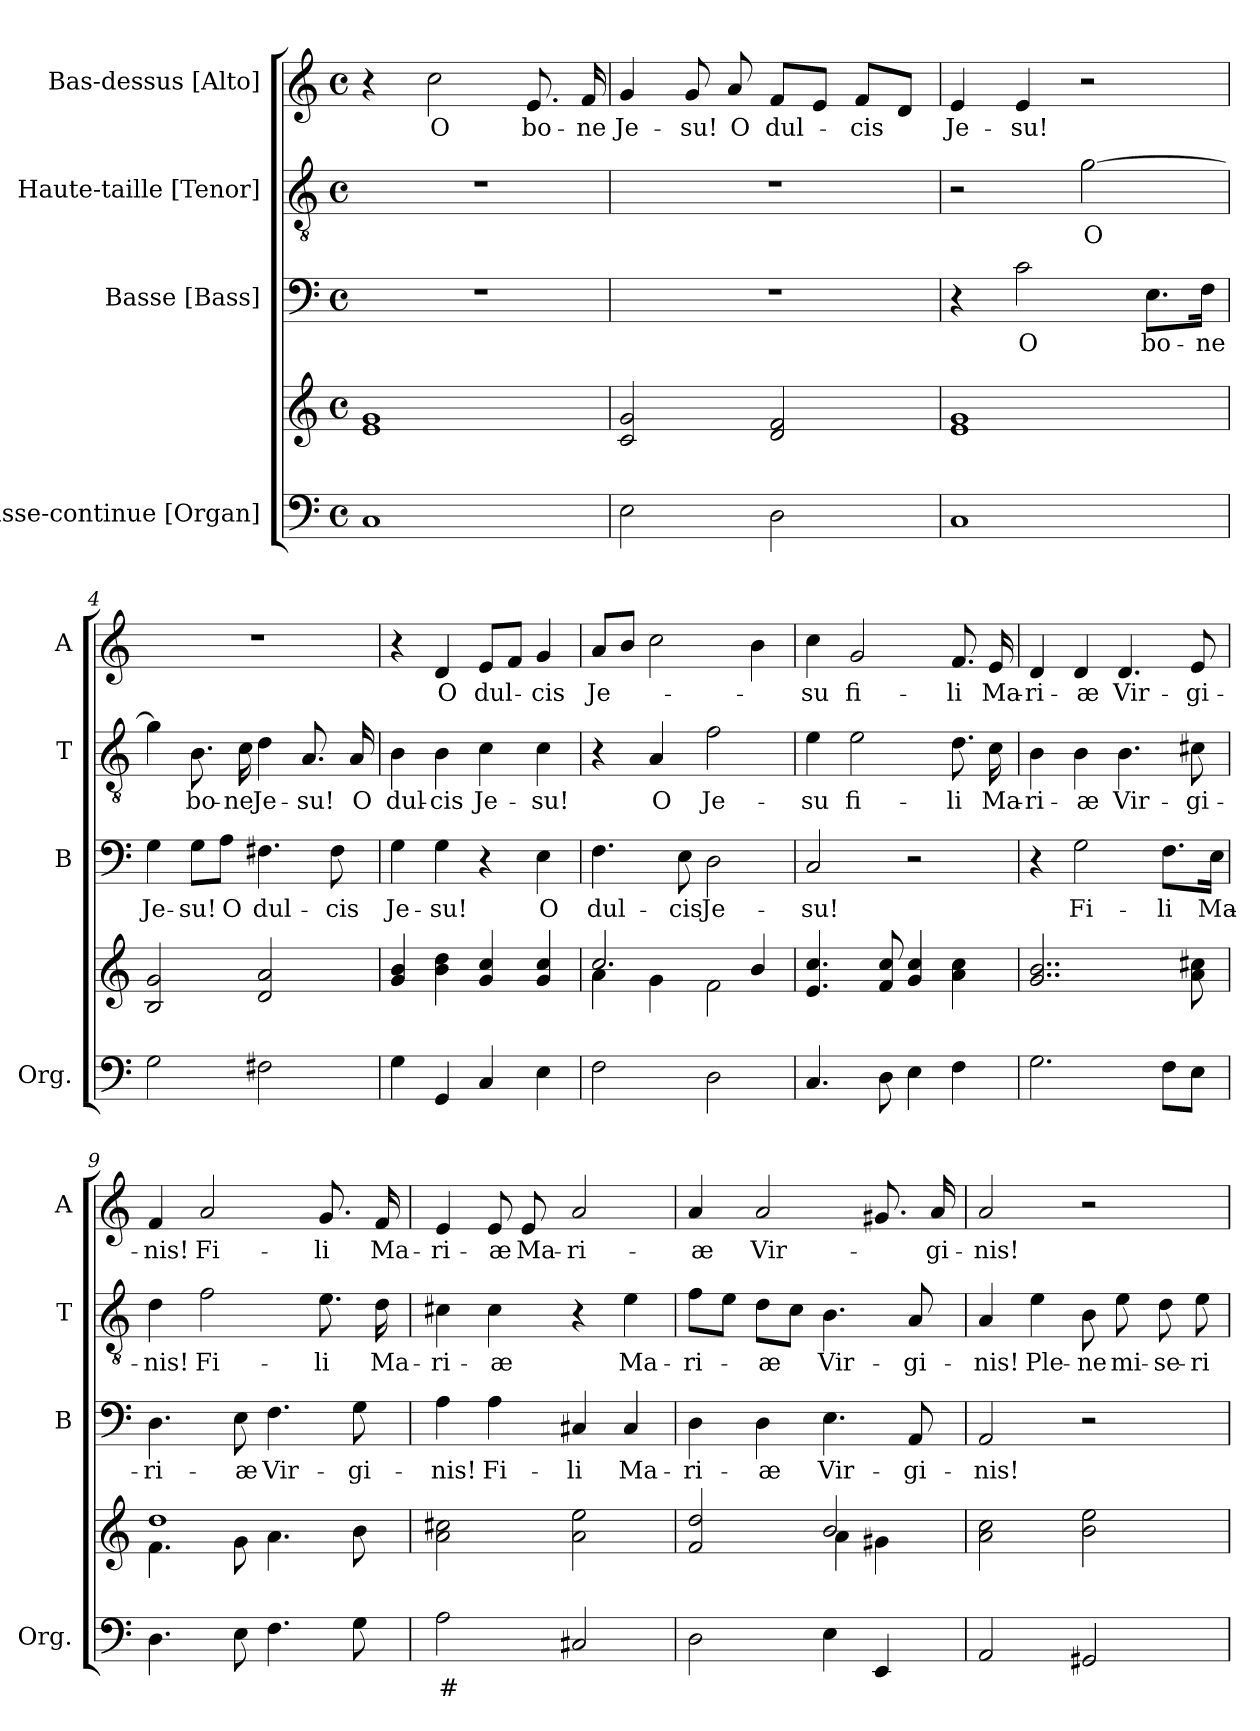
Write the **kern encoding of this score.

**kern	**text	**kern	**kern	**text	**kern	**text	**kern	**text
*part4	*part4	*part4	*part3	*part3	*part2	*part2	*part1	*part1
*staff5	*staff5	*staff4	*staff3	*staff3	*staff2	*staff2	*staff1	*staff1
*I"Basse-continue [Organ]	*	*	*I"Basse [Bass]	*	*I"Haute-taille [Tenor]	*	*I"Bas-dessus [Alto]	*
*I'Org.	*	*	*I'B	*	*I'T	*	*I'A	*
*clefF4	*	*clefG2	*clefF4	*	*clefGv2	*	*clefG2	*
*k[]	*	*k[]	*k[]	*	*k[]	*	*k[]	*
*C:	*	*C:	*C:	*	*C:	*	*C:	*
*M4/4	*	*M4/4	*M4/4	*	*M4/4	*	*M4/4	*
*met(c)	*	*met(c)	*met(c)	*	*met(c)	*	*met(c)	*
=1	=1	=1	=1	=1	=1	=1	=1	=1
1C	.	1e 1g	1r	.	1r	.	4r	.
!	!	!	!	!	!	!	!	!LO:LY:b
.	.	.	.	.	.	.	2cc\	O
!	!	!	!	!	!	!	!	!LO:LY:b
.	.	.	.	.	.	.	8.e/	bo-
!	!	!	!	!	!	!	!	!LO:LY:b
.	.	.	.	.	.	.	16f/	-ne
=2	=2	=2	=2	=2	=2	=2	=2	=2
!	!	!	!	!	!	!	!	!LO:LY:b
2E\	.	2c/ 2g/	1r	.	1r	.	4g/	Je-
!	!	!	!	!	!	!	!	!LO:LY:b
.	.	.	.	.	.	.	8g/	-su!
!	!	!	!	!	!	!	!	!LO:LY:b
.	.	.	.	.	.	.	8a/	O
!	!	!	!	!	!	!	!	!LO:LY:b
2D\	.	2d/ 2f/	.	.	.	.	8f/L	dul-
.	.	.	.	.	.	.	8e/J	.
!	!	!	!	!	!	!	!	!LO:LY:b
.	.	.	.	.	.	.	8f/L	-cis
.	.	.	.	.	.	.	8d/J	.
=3	=3	=3	=3	=3	=3	=3	=3	=3
!	!	!	!	!	!	!	!	!LO:LY:b
1C	.	1e 1g	4r	.	2r	.	4e/	Je-
!	!	!	!	!LO:LY:b	!	!	!	!LO:LY:b
.	.	.	2c\	O	.	.	4e/	-su!
!	!	!	!	!	!	!LO:LY:b	!	!
.	.	.	.	.	[2g\	O	2r	.
!	!	!	!	!LO:LY:b	!	!	!	!
.	.	.	8.E\L	bo-	.	.	.	.
!	!	!	!	!LO:LY:b	!	!	!	!
.	.	.	16F\Jk	-ne	.	.	.	.
=4	=4	=4	=4	=4	=4	=4	=4	=4
!	!	!	!	!LO:LY:b	!	!	!	!
2G\	.	2B/ 2g/	4G\	Je-	4g\]	.	1r	.
!	!	!	!	!LO:LY:b	!	!LO:LY:b	!	!
.	.	.	8G\L	-su!	8.B\	bo-	.	.
!	!	!	!	!LO:LY:b	!	!	!	!
.	.	.	8A\J	O	.	.	.	.
!	!	!	!	!	!	!LO:LY:b	!	!
.	.	.	.	.	16c\	-ne	.	.
!	!	!	!	!LO:LY:b	!	!LO:LY:b	!	!
2F#X\	.	2d/ 2a/	4.F#X\	dul-	4d\	Je-	.	.
!	!	!	!	!	!	!LO:LY:b	!	!
.	.	.	.	.	8.A/	-su!	.	.
!	!	!	!	!LO:LY:b	!	!	!	!
.	.	.	8F#\	-cis	.	.	.	.
!	!	!	!	!	!	!LO:LY:b	!	!
.	.	.	.	.	16A/	O	.	.
!!LO:LB:g=z
=5	=5	=5	=5	=5	=5	=5	=5	=5
!	!	!	!	!LO:LY:b	!	!LO:LY:b	!	!
4G\	.	4g/ 4b/	4G\	Je-	4B\	dul-	4r	.
!	!	!	!	!LO:LY:b	!	!LO:LY:b	!	!LO:LY:b
4GG/	.	4b\ 4dd\	4G\	-su!	4B\	-cis	4d/	O
!	!	!	!	!	!	!LO:LY:b	!	!LO:LY:b
4C/	.	4g/ 4cc/	4r	.	4c\	Je-	8e/L	dul-
.	.	.	.	.	.	.	8f/J	.
!	!	!	!	!LO:LY:b	!	!LO:LY:b	!	!LO:LY:b
4E\	.	4g/ 4cc/	4E\	O	4c\	-su!	4g/	-cis
=6	=6	=6	=6	=6	=6	=6	=6	=6
*	*	*^	*	*	*	*	*	*
!	!	!	!	!	!LO:LY:b	!	!	!	!LO:LY:b
2F\	.	2.cc/	4a\	4.F\	dul-	4r	.	8a/L	Je-
.	.	.	.	.	.	.	.	8b/J	.
!	!	!	!	!	!	!	!LO:LY:b	!	!
.	.	.	4g\	.	.	4A/	O	2cc\	.
!	!	!	!	!	!LO:LY:b	!	!	!	!
.	.	.	.	8E\	-cis	.	.	.	.
!	!	!	!	!	!LO:LY:b	!	!LO:LY:b	!	!
2D\	.	.	2f\	2D\	Je-	2f\	Je-	.	.
.	.	4b/	.	.	.	.	.	4b\	.
*	*	*v	*v	*	*	*	*	*	*
=7	=7	=7	=7	=7	=7	=7	=7	=7
!	!	!	!	!LO:LY:b	!	!LO:LY:b	!	!LO:LY:b
4.C/	.	4.e/ 4.cc/	2C/	-su!	4e\	-su	4cc\	-su
!	!	!	!	!	!	!LO:LY:b	!	!LO:LY:b
.	.	.	.	.	2e\	fi-	2g/	fi-
8D\	.	8f/ 8cc/	.	.	.	.	.	.
4E\	.	4g/ 4cc/	2r	.	.	.	.	.
!	!	!	!	!	!	!LO:LY:b	!	!LO:LY:b
4F\	.	4a\ 4cc\	.	.	8.d\	-li	8.f/	-li
!	!	!	!	!	!	!LO:LY:b	!	!LO:LY:b
.	.	.	.	.	16c\	Ma-	16e/	Ma-
=8	=8	=8	=8	=8	=8	=8	=8	=8
!	!	!	!	!	!	!LO:LY:b	!	!LO:LY:b
2.G\	.	2..g/ 2..b/	4r	.	4B\	-ri-	4d/	-ri-
!	!	!	!	!LO:LY:b	!	!LO:LY:b	!	!LO:LY:b
.	.	.	2G\	Fi-	4B\	-æ	4d/	-æ
!	!	!	!	!	!	!LO:LY:b	!	!LO:LY:b
.	.	.	.	.	4.B\	Vir-	4.d/	Vir-
!	!	!	!	!LO:LY:b	!	!	!	!
8F\L	.	.	8.F\L	-li	.	.	.	.
!	!	!	!	!	!	!LO:LY:b	!	!LO:LY:b
8E\J	.	8a\ 8cc#X\	.	.	8c#X\	-gi-	8e/	-gi-
!	!	!	!	!LO:LY:b	!	!	!	!
.	.	.	16E\Jk	Ma-	.	.	.	.
=9	=9	=9	=9	=9	=9	=9	=9	=9
*	*	*^	*	*	*	*	*	*
!	!	!	!	!	!LO:LY:b	!	!LO:LY:b	!	!LO:LY:b
4.D\	.	1dd	4.f\	4.D\	-ri-	4d\	-nis!	4f/	-nis!
!	!	!	!	!	!	!	!LO:LY:b	!	!LO:LY:b
.	.	.	.	.	.	2f\	Fi-	2a/	Fi-
!	!	!	!	!	!LO:LY:b	!	!	!	!
8E\	.	.	8g\	8E\	-æ	.	.	.	.
!	!	!	!	!	!LO:LY:b	!	!	!	!
4.F\	.	.	4.a\	4.F\	Vir-	.	.	.	.
!	!	!	!	!	!	!	!LO:LY:b	!	!LO:LY:b
.	.	.	.	.	.	8.e\	-li	8.g/	-li
!	!	!	!	!	!LO:LY:b	!	!	!	!
8G\	.	.	8b\	8G\	-gi-	.	.	.	.
!	!	!	!	!	!	!	!LO:LY:b	!	!LO:LY:b
.	.	.	.	.	.	16d\	Ma-	16f/	Ma-
*	*	*v	*v	*	*	*	*	*	*
!!LO:PB:g=z
=10	=10	=10	=10	=10	=10	=10	=10	=10
!	!LO:LY:b	!	!	!LO:LY:b	!	!LO:LY:b	!	!LO:LY:b
2A\	#	2a\ 2cc#X\	4A\	-nis!	4c#X\	-ri-	4e/	-ri-
!	!	!	!	!LO:LY:b	!	!LO:LY:b	!	!LO:LY:b
.	.	.	4A\	Fi-	4c#\	-æ	8e/	-æ
!	!	!	!	!	!	!	!	!LO:LY:b
.	.	.	.	.	.	.	8e/	Ma-
!	!	!	!	!LO:LY:b	!	!	!	!LO:LY:b
2C#X/	.	2a\ 2ee\	4C#X/	-li	4r	.	2a/	-ri-
!	!	!	!	!LO:LY:b	!	!LO:LY:b	!	!
.	.	.	4C#/	Ma-	4e\	Ma-	.	.
=11	=11	=11	=11	=11	=11	=11	=11	=11
*	*	*^	*	*	*	*	*	*
!	!	!	!	!	!LO:LY:b	!	!LO:LY:b	!	!LO:LY:b
2D\	.	2f/ 2dd/	2ryy	4D\	-ri-	8f\L	-ri-	4a/	-æ
.	.	.	.	.	.	8e\J	.	.	.
!	!	!	!	!	!LO:LY:b	!	!LO:LY:b	!	!LO:LY:b
.	.	.	.	4D\	-æ	8d\L	-æ	2a/	Vir-
.	.	.	.	.	.	8c\J	.	.	.
!	!	!	!	!	!LO:LY:b	!	!LO:LY:b	!	!
4E\	.	2b/	4a\	4.E\	Vir-	4.B\	Vir-	.	.
4EE/	.	.	4g#X\	.	.	.	.	8.g#X/	.
!	!	!	!	!	!LO:LY:b	!	!LO:LY:b	!	!
.	.	.	.	8AA/	-gi-	8A/	-gi-	.	.
!	!	!	!	!	!	!	!	!	!LO:LY:b
.	.	.	.	.	.	.	.	16a/	-gi-
*	*	*v	*v	*	*	*	*	*	*
=12	=12	=12	=12	=12	=12	=12	=12	=12
!	!	!	!	!LO:LY:b	!	!LO:LY:b	!	!LO:LY:b
2AA/	.	2a\ 2cc\	2AA/	-nis!	4A/	-nis!	2a/	-nis!
!	!	!	!	!	!	!LO:LY:b	!	!
.	.	.	.	.	4e\	Ple-	.	.
!	!	!	!	!	!	!LO:LY:b	!	!
2GG#X/	.	2b\ 2ee\	2r	.	8B\	-ne	2r	.
!	!	!	!	!	!	!LO:LY:b	!	!
.	.	.	.	.	8e\	mi-	.	.
!	!	!	!	!	!	!LO:LY:b	!	!
.	.	.	.	.	8d\	-se-	.	.
!	!	!	!	!	!	!LO:LY:b	!	!
.	.	.	.	.	8e\	-ri-	.	.
=	=	=	=	=	=	=	=	=
*-	*-	*-	*-	*-	*-	*-	*-	*-
